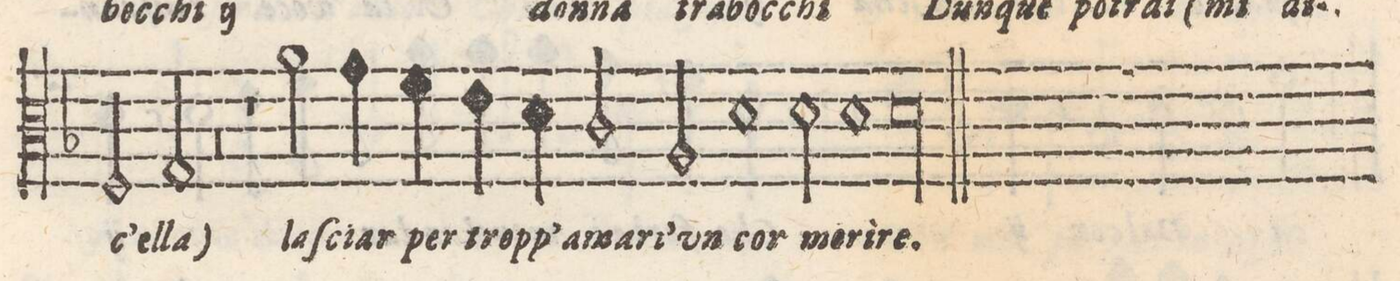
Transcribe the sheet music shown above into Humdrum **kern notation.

**kern	**text
*I"SESTO	*
*clefC3	*
*k[b-]	*
*met(C)	*
*M4/4	*
2F/	-c'el-
2G/	-la)
=53-	=53-
0r	.
=54-	=54-
=55-	=55-
1r	.
=56-	=56-
2a\	laſ-
4g\	-ciar
4f\	per
=57-	=57-
4e\	tro-
4d\	-pp'a-
2c/	-ma-
=58-	=58-
2A/	-ri'vn
1d\	cor
=59-	=59-
2d\	mo-
=60-	=60-
1d	-ri-
=61-	=61-
00d	-re.
==	==
*-	*-
